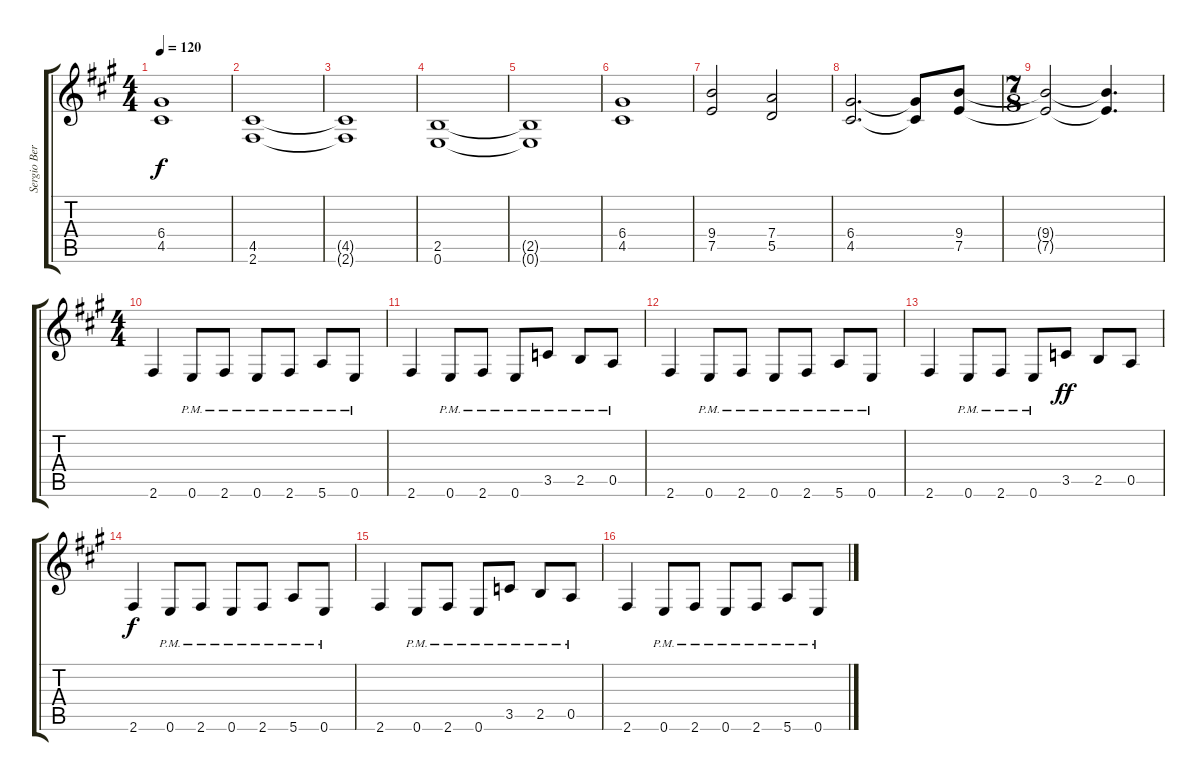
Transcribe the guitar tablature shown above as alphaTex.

\track ("Sergio Berdichevsky" "Sergio Ber") {instrument distortionguitar}
\staff {score tabs}
\tuning (E4 B3 G3 D3 A2 E2) {hide}
\ts (4 4)
\tempo 120
\clef g2
\ks a
(6.4{t} 4.5{t}).1{dy f} |
(4.5 2.6).1 |
(4.5{t} 2.6{t}).1 |
(2.5 0.6).1 |
(2.5{t} 0.6{t}).1 |
(6.4 4.5).1 |
(9.4 7.5).2 (7.4 5.5).2 |
(6.4 4.5).2{d} (6.4{t} 4.5{t}).8 (9.4 7.5).8 |
\ts (7 8)
(9.4{t} 7.5{t}).2 (9.4{t} 7.5{t}).4{d} |
\ts (4 4)
2.6.4 0.6{pm}.8 2.6{pm}.8 0.6{pm}.8 2.6{pm}.8 5.6{pm}.8 0.6{pm}.8 |
2.6.4 0.6{pm}.8 2.6{pm}.8 0.6{pm}.8 3.5{pm}.8 2.5{pm}.8 0.5{pm}.8 |
2.6.4 0.6{pm}.8 2.6{pm}.8 0.6{pm}.8 2.6{pm}.8 5.6{pm}.8 0.6{pm}.8 |
2.6.4 0.6{pm}.8 2.6{pm}.8 0.6{pm}.8 3.5.8{dy ff} 2.5.8 0.5.8 |
2.6.4{dy f} 0.6{pm}.8 2.6{pm}.8 0.6{pm}.8 2.6{pm}.8 5.6{pm}.8 0.6{pm}.8 |
2.6.4 0.6{pm}.8 2.6{pm}.8 0.6{pm}.8 3.5{pm}.8 2.5{pm}.8 0.5{pm}.8 |
2.6.4 0.6{pm}.8 2.6{pm}.8 0.6{pm}.8 2.6{pm}.8 5.6{pm}.8 0.6{pm}.8
